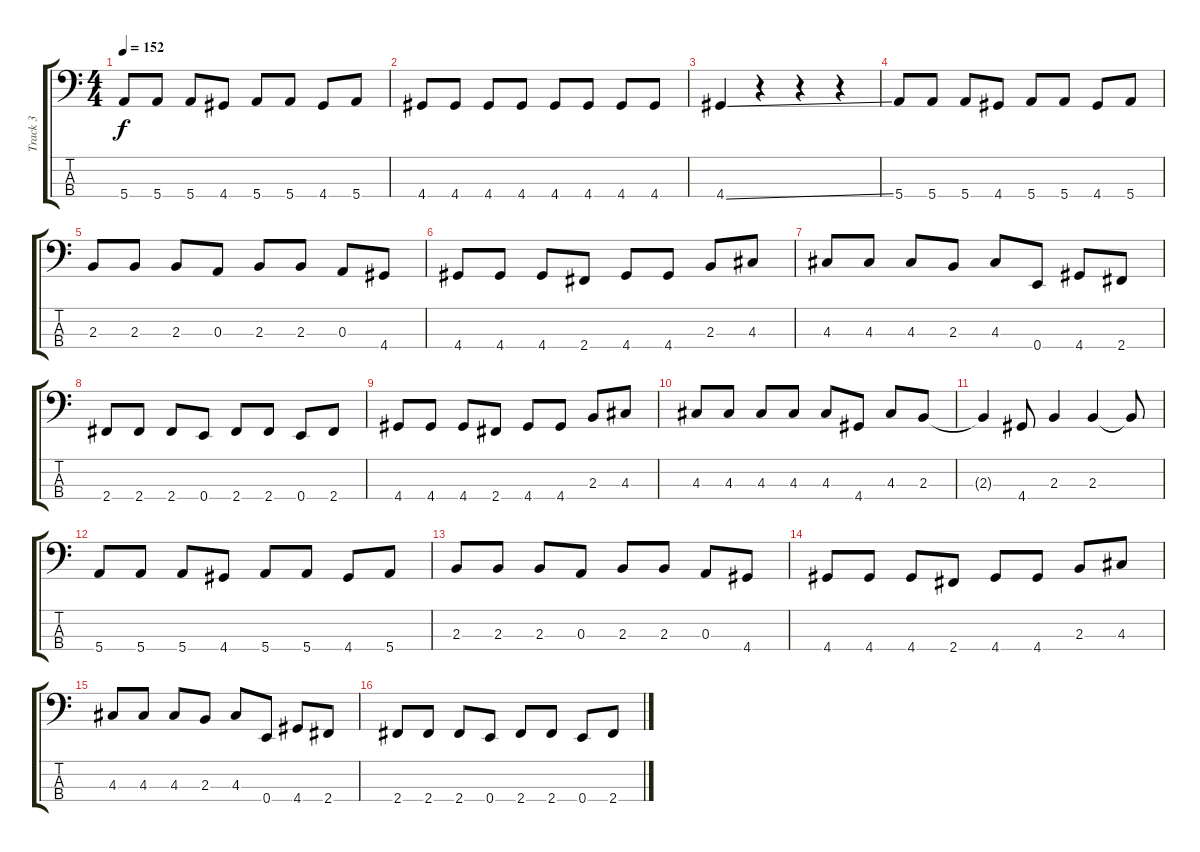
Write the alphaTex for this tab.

\track ("Track 3" "Track 3") {instrument electricbassfinger}
\staff {score tabs}
\tuning (G2 D2 A1 E1) {hide}
\ts (4 4)
\tempo 152
\clef f4
\ks c
5.4.8{dy f} 5.4.8 5.4.8 4.4.8 5.4.8 5.4.8 4.4.8 5.4.8 |
4.4.8 4.4.8 4.4.8 4.4.8 4.4.8 4.4.8 4.4.8 4.4.8 |
4.4{ss}.4 r.4 r.4 r.4 |
5.4.8 5.4.8 5.4.8 4.4.8 5.4.8 5.4.8 4.4.8 5.4.8 |
2.3.8 2.3.8 2.3.8 0.3.8 2.3.8 2.3.8 0.3.8 4.4.8 |
4.4.8 4.4.8 4.4.8 2.4.8 4.4.8 4.4.8 2.3.8 4.3.8 |
4.3.8 4.3.8 4.3.8 2.3.8 4.3.8 0.4.8 4.4.8 2.4.8 |
2.4.8 2.4.8 2.4.8 0.4.8 2.4.8 2.4.8 0.4.8 2.4.8 |
4.4.8 4.4.8 4.4.8 2.4.8 4.4.8 4.4.8 2.3.8 4.3.8 |
4.3.8 4.3.8 4.3.8 4.3.8 4.3.8 4.4.8 4.3.8 2.3.8 |
2.3{t}.4 4.4.8 2.3.4 2.3.4 2.3{t}.8 |
5.4.8 5.4.8 5.4.8 4.4.8 5.4.8 5.4.8 4.4.8 5.4.8 |
2.3.8 2.3.8 2.3.8 0.3.8 2.3.8 2.3.8 0.3.8 4.4.8 |
4.4.8 4.4.8 4.4.8 2.4.8 4.4.8 4.4.8 2.3.8 4.3.8 |
4.3.8 4.3.8 4.3.8 2.3.8 4.3.8 0.4.8 4.4.8 2.4.8 |
2.4.8 2.4.8 2.4.8 0.4.8 2.4.8 2.4.8 0.4.8 2.4.8
